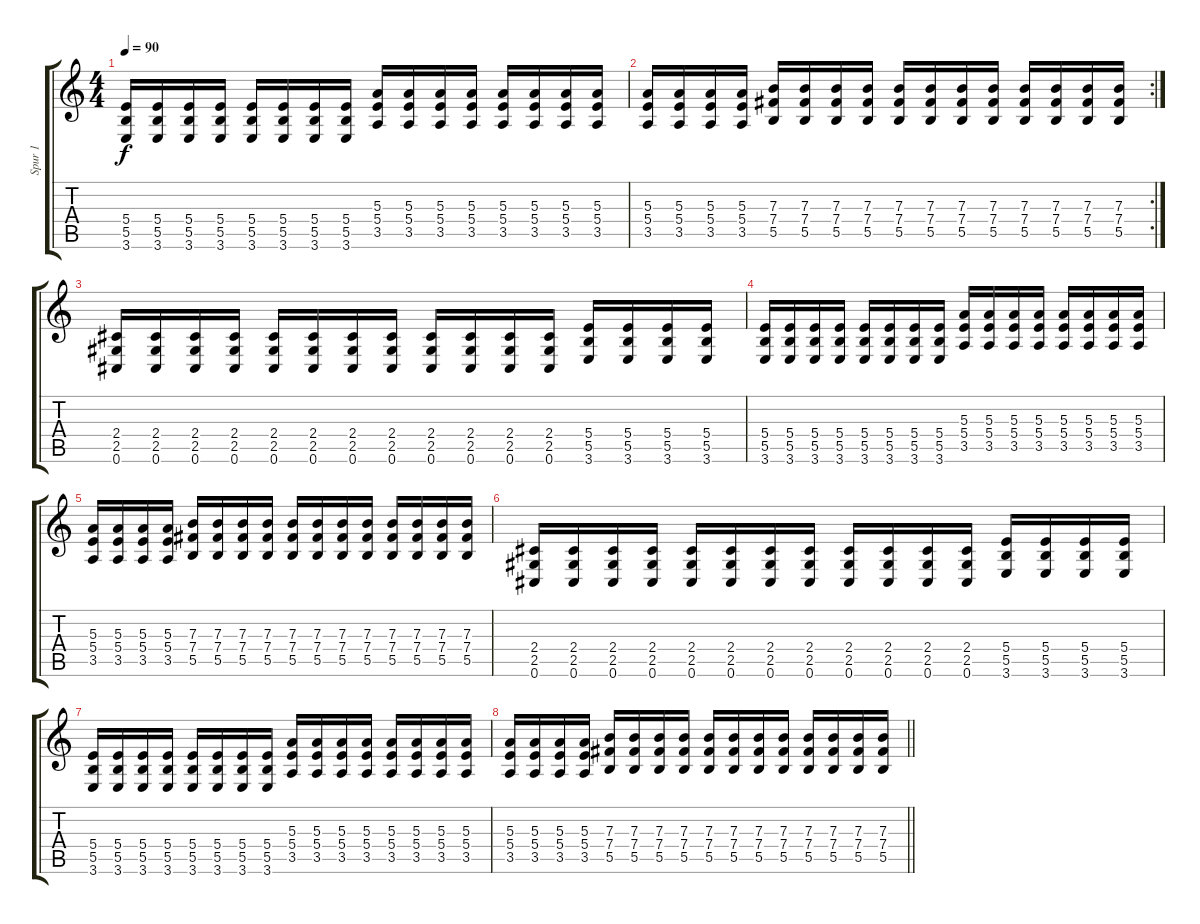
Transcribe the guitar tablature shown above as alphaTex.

\track ("Spur 1" "Spur 1") {instrument distortionguitar}
\staff {score tabs}
\tuning (Db4 Ab3 E3 B2 Gb2 Db2) {hide}
\ts (4 4)
\tempo 90
\clef g2
\ks c
(5.4 5.5 3.6).16{dy f} (5.4 5.5 3.6).16 (5.4 5.5 3.6).16 (5.4 5.5 3.6).16 (5.4 5.5 3.6).16 (5.4 5.5 3.6).16 (5.4 5.5 3.6).16 (5.4 5.5 3.6).16 (5.3 5.4 3.5).16 (5.3 5.4 3.5).16 (5.3 5.4 3.5).16 (5.3 5.4 3.5).16 (5.3 5.4 3.5).16 (5.3 5.4 3.5).16 (5.3 5.4 3.5).16 (5.3 5.4 3.5).16 |
\rc 2
(5.3 5.4 3.5).16 (5.3 5.4 3.5).16 (5.3 5.4 3.5).16 (5.3 5.4 3.5).16 (7.3 7.4 5.5).16 (7.3 7.4 5.5).16 (7.3 7.4 5.5).16 (7.3 7.4 5.5).16 (7.3 7.4 5.5).16 (7.3 7.4 5.5).16 (7.3 7.4 5.5).16 (7.3 7.4 5.5).16 (7.3 7.4 5.5).16 (7.3 7.4 5.5).16 (7.3 7.4 5.5).16 (7.3 7.4 5.5).16 |
(2.4 2.5 0.6).16 (2.4 2.5 0.6).16 (2.4 2.5 0.6).16 (2.4 2.5 0.6).16 (2.4 2.5 0.6).16 (2.4 2.5 0.6).16 (2.4 2.5 0.6).16 (2.4 2.5 0.6).16 (2.4 2.5 0.6).16 (2.4 2.5 0.6).16 (2.4 2.5 0.6).16 (2.4 2.5 0.6).16 (5.4 5.5 3.6).16 (5.4 5.5 3.6).16 (5.4 5.5 3.6).16 (5.4 5.5 3.6).16 |
(5.4 5.5 3.6).16 (5.4 5.5 3.6).16 (5.4 5.5 3.6).16 (5.4 5.5 3.6).16 (5.4 5.5 3.6).16 (5.4 5.5 3.6).16 (5.4 5.5 3.6).16 (5.4 5.5 3.6).16 (5.3 5.4 3.5).16 (5.3 5.4 3.5).16 (5.3 5.4 3.5).16 (5.3 5.4 3.5).16 (5.3 5.4 3.5).16 (5.3 5.4 3.5).16 (5.3 5.4 3.5).16 (5.3 5.4 3.5).16 |
(5.3 5.4 3.5).16 (5.3 5.4 3.5).16 (5.3 5.4 3.5).16 (5.3 5.4 3.5).16 (7.3 7.4 5.5).16 (7.3 7.4 5.5).16 (7.3 7.4 5.5).16 (7.3 7.4 5.5).16 (7.3 7.4 5.5).16 (7.3 7.4 5.5).16 (7.3 7.4 5.5).16 (7.3 7.4 5.5).16 (7.3 7.4 5.5).16 (7.3 7.4 5.5).16 (7.3 7.4 5.5).16 (7.3 7.4 5.5).16 |
(2.4 2.5 0.6).16 (2.4 2.5 0.6).16 (2.4 2.5 0.6).16 (2.4 2.5 0.6).16 (2.4 2.5 0.6).16 (2.4 2.5 0.6).16 (2.4 2.5 0.6).16 (2.4 2.5 0.6).16 (2.4 2.5 0.6).16 (2.4 2.5 0.6).16 (2.4 2.5 0.6).16 (2.4 2.5 0.6).16 (5.4 5.5 3.6).16 (5.4 5.5 3.6).16 (5.4 5.5 3.6).16 (5.4 5.5 3.6).16 |
(5.4 5.5 3.6).16 (5.4 5.5 3.6).16 (5.4 5.5 3.6).16 (5.4 5.5 3.6).16 (5.4 5.5 3.6).16 (5.4 5.5 3.6).16 (5.4 5.5 3.6).16 (5.4 5.5 3.6).16 (5.3 5.4 3.5).16 (5.3 5.4 3.5).16 (5.3 5.4 3.5).16 (5.3 5.4 3.5).16 (5.3 5.4 3.5).16 (5.3 5.4 3.5).16 (5.3 5.4 3.5).16 (5.3 5.4 3.5).16 |
\barLineRight lightlight
(5.3 5.4 3.5).16 (5.3 5.4 3.5).16 (5.3 5.4 3.5).16 (5.3 5.4 3.5).16 (7.3 7.4 5.5).16 (7.3 7.4 5.5).16 (7.3 7.4 5.5).16 (7.3 7.4 5.5).16 (7.3 7.4 5.5).16 (7.3 7.4 5.5).16 (7.3 7.4 5.5).16 (7.3 7.4 5.5).16 (7.3 7.4 5.5).16 (7.3 7.4 5.5).16 (7.3 7.4 5.5).16 (7.3 7.4 5.5).16
